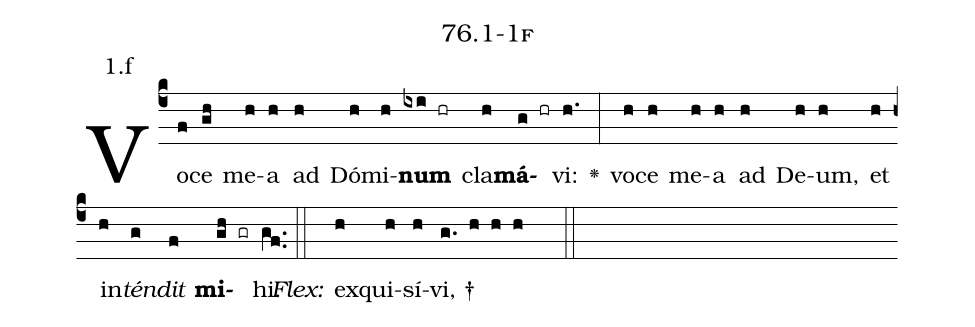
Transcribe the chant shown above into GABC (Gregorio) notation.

name: 76.1-1f;
annotation: 1.f;
%%
(c4)Vo(f)ce(gh) me(h)a(h) ad(h) Dó(h)mi(h)<b>num</b>(ixi hr) cla(h)<b>má</b>(g hr)vi:(h.) <v>\greheightstar</v>(:) vo(h)ce(h) me(h)a(h) ad(h) De(h)um,(h) et(h) in(h)<i>tén</i>(g)<i>dit</i>(f) <b>mi</b>(gh gr)hi.(gf..) (::)
<i>Flex:</i>()  ex(h)qui(h)sí(h)vi, †(g. h h h  ::)

%E(h) u(h) o(g) u(f) a(gh) e.(gf..) (::)
